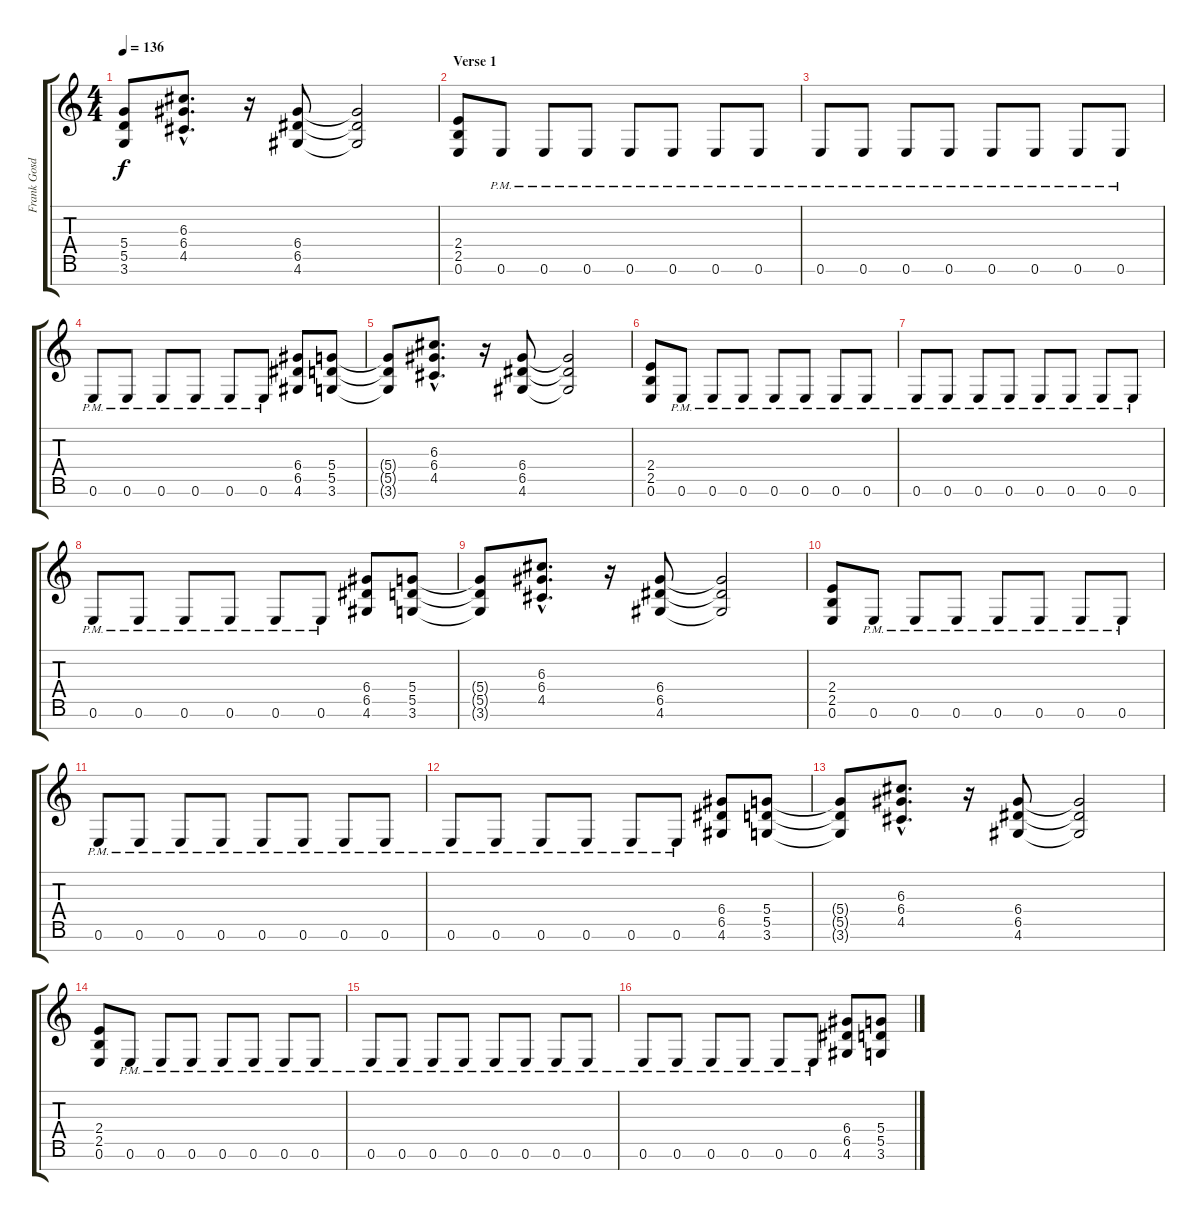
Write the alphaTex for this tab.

\track ("Frank Gosdzik" "Frank Gosd") {instrument distortionguitar}
\staff {score tabs}
\tuning (E4 B3 G3 D3 A2 E2 B1) {hide}
\ts (4 4)
\tempo 136
\clef g2
\ks c
(5.4{t} 5.5{t} 3.6{t}).8{dy f} (6.3{hac} 6.4{hac} 4.5{hac}).8{d} r.16 (6.4 6.5 4.6).8 (6.4{t} 6.5{t} 4.6{t}).2 |
\section ("" "Verse 1")
(2.4 2.5 0.6).8 0.6{pm}.8 0.6{pm}.8 0.6{pm}.8 0.6{pm}.8 0.6{pm}.8 0.6{pm}.8 0.6{pm}.8 |
0.6{pm}.8 0.6{pm}.8 0.6{pm}.8 0.6{pm}.8 0.6{pm}.8 0.6{pm}.8 0.6{pm}.8 0.6{pm}.8 |
0.6{pm}.8 0.6{pm}.8 0.6{pm}.8 0.6{pm}.8 0.6{pm}.8 0.6{pm}.8 (6.4 6.5 4.6).8 (5.4 5.5 3.6).8 |
(5.4{t} 5.5{t} 3.6{t}).8 (6.3{hac} 6.4{hac} 4.5{hac}).8{d} r.16 (6.4 6.5 4.6).8 (6.4{t} 6.5{t} 4.6{t}).2 |
(2.4 2.5 0.6).8 0.6{pm}.8 0.6{pm}.8 0.6{pm}.8 0.6{pm}.8 0.6{pm}.8 0.6{pm}.8 0.6{pm}.8 |
0.6{pm}.8 0.6{pm}.8 0.6{pm}.8 0.6{pm}.8 0.6{pm}.8 0.6{pm}.8 0.6{pm}.8 0.6{pm}.8 |
0.6{pm}.8 0.6{pm}.8 0.6{pm}.8 0.6{pm}.8 0.6{pm}.8 0.6{pm}.8 (6.4 6.5 4.6).8 (5.4 5.5 3.6).8 |
(5.4{t} 5.5{t} 3.6{t}).8 (6.3{hac} 6.4{hac} 4.5{hac}).8{d} r.16 (6.4 6.5 4.6).8 (6.4{t} 6.5{t} 4.6{t}).2 |
(2.4 2.5 0.6).8 0.6{pm}.8 0.6{pm}.8 0.6{pm}.8 0.6{pm}.8 0.6{pm}.8 0.6{pm}.8 0.6{pm}.8 |
0.6{pm}.8 0.6{pm}.8 0.6{pm}.8 0.6{pm}.8 0.6{pm}.8 0.6{pm}.8 0.6{pm}.8 0.6{pm}.8 |
0.6{pm}.8 0.6{pm}.8 0.6{pm}.8 0.6{pm}.8 0.6{pm}.8 0.6{pm}.8 (6.4 6.5 4.6).8 (5.4 5.5 3.6).8 |
(5.4{t} 5.5{t} 3.6{t}).8 (6.3{hac} 6.4{hac} 4.5{hac}).8{d} r.16 (6.4 6.5 4.6).8 (6.4{t} 6.5{t} 4.6{t}).2 |
(2.4 2.5 0.6).8 0.6{pm}.8 0.6{pm}.8 0.6{pm}.8 0.6{pm}.8 0.6{pm}.8 0.6{pm}.8 0.6{pm}.8 |
0.6{pm}.8 0.6{pm}.8 0.6{pm}.8 0.6{pm}.8 0.6{pm}.8 0.6{pm}.8 0.6{pm}.8 0.6{pm}.8 |
0.6{pm}.8 0.6{pm}.8 0.6{pm}.8 0.6{pm}.8 0.6{pm}.8 0.6{pm}.8 (6.4 6.5 4.6).8 (5.4 5.5 3.6).8
